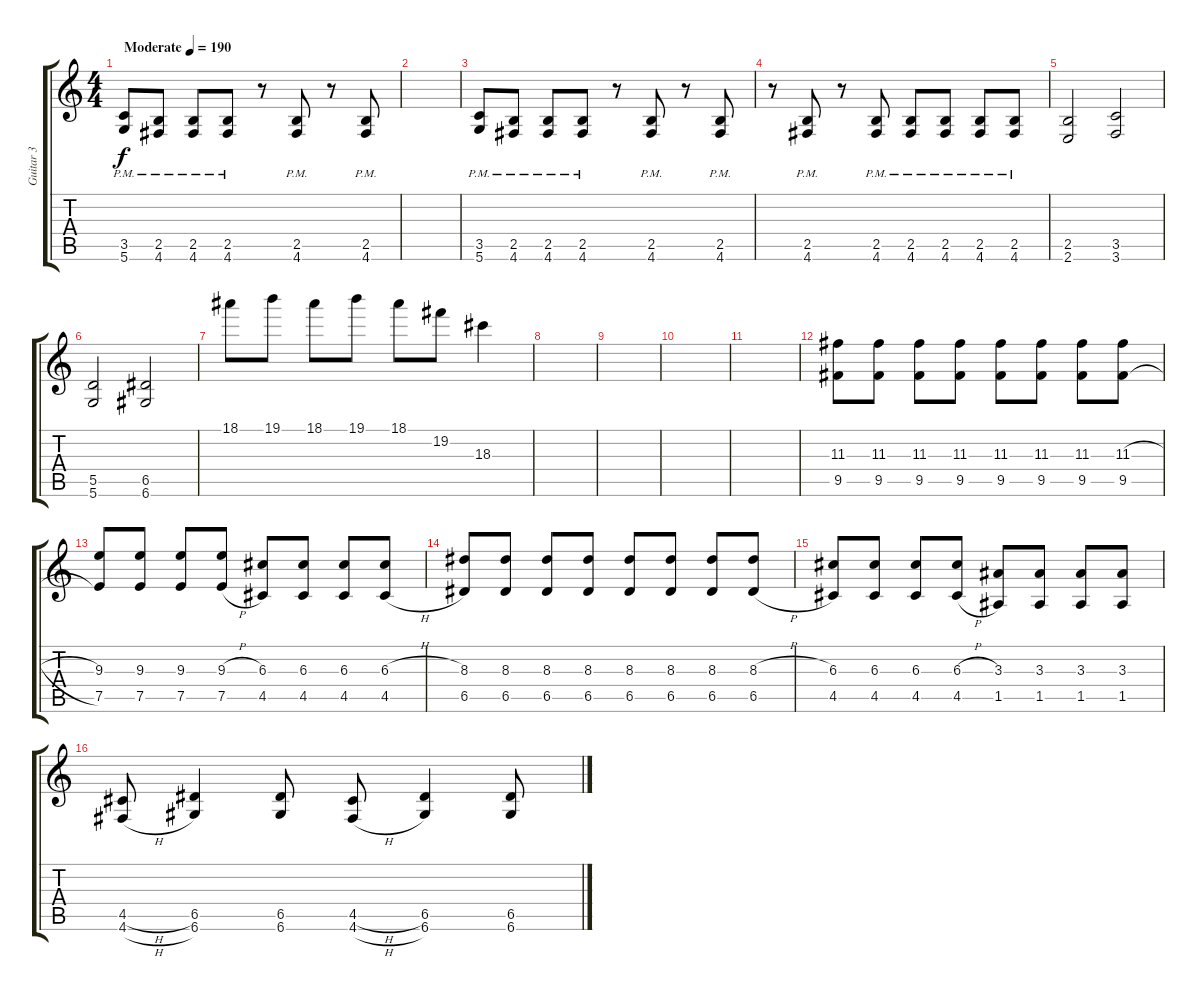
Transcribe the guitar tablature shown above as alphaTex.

\track ("Guitar 3" "Guitar 3") {instrument overdrivenguitar}
\staff {score tabs}
\tuning (E4 B3 G3 D3 A2 D2) {hide}
\ts (4 4)
\tempo (190 "Moderate")
\clef g2
\ks c
(3.5{pm} 5.6{pm}).8{dy f instrument overdrivenguitar} (2.5{pm} 4.6{pm}).8 (2.5{pm} 4.6{pm}).8 (2.5{pm} 4.6{pm}).8 r.8 (2.5{pm} 4.6{pm}).8 r.8 (2.5{pm} 4.6{pm}).8 |
|
(3.5{pm} 5.6{pm}).8 (2.5{pm} 4.6{pm}).8 (2.5{pm} 4.6{pm}).8 (2.5{pm} 4.6{pm}).8 r.8 (2.5{pm} 4.6{pm}).8 r.8 (2.5{pm} 4.6{pm}).8 |
r.8 (2.5{pm} 4.6{pm}).8 r.8 (2.5{pm} 4.6{pm}).8 (2.5{pm} 4.6{pm}).8 (2.5{pm} 4.6{pm}).8 (2.5{pm} 4.6{pm}).8 (2.5{pm} 4.6{pm}).8 |
(2.5 2.6).2 (3.5 3.6).2 |
(5.5 5.6).2 (6.5 6.6).2 |
18.1.8 19.1.8 18.1.8 19.1.8 18.1.8 19.2.8 18.3.4 |
|
|
|
|
(11.3 9.5).8 (11.3 9.5).8 (11.3 9.5).8 (11.3 9.5).8 (11.3 9.5).8 (11.3 9.5).8 (11.3 9.5).8 (11.3{h} 9.5{h}).8 |
(9.3 7.5).8 (9.3 7.5).8 (9.3 7.5).8 (9.3{h} 7.5{h}).8 (6.3 4.5).8 (6.3 4.5).8 (6.3 4.5).8 (6.3{h} 4.5{h}).8 |
(8.3 6.5).8 (8.3 6.5).8 (8.3 6.5).8 (8.3 6.5).8 (8.3 6.5).8 (8.3 6.5).8 (8.3 6.5).8 (8.3{h} 6.5{h}).8 |
(6.3 4.5).8 (6.3 4.5).8 (6.3 4.5).8 (6.3{h} 4.5{h}).8 (3.3 1.5).8 (3.3 1.5).8 (3.3 1.5).8 (3.3 1.5).8 |
(4.5{h} 4.6{h}).8 (6.5 6.6).4 (6.5 6.6).8 (4.5{h} 4.6{h}).8 (6.5 6.6).4 (6.5 6.6).8
